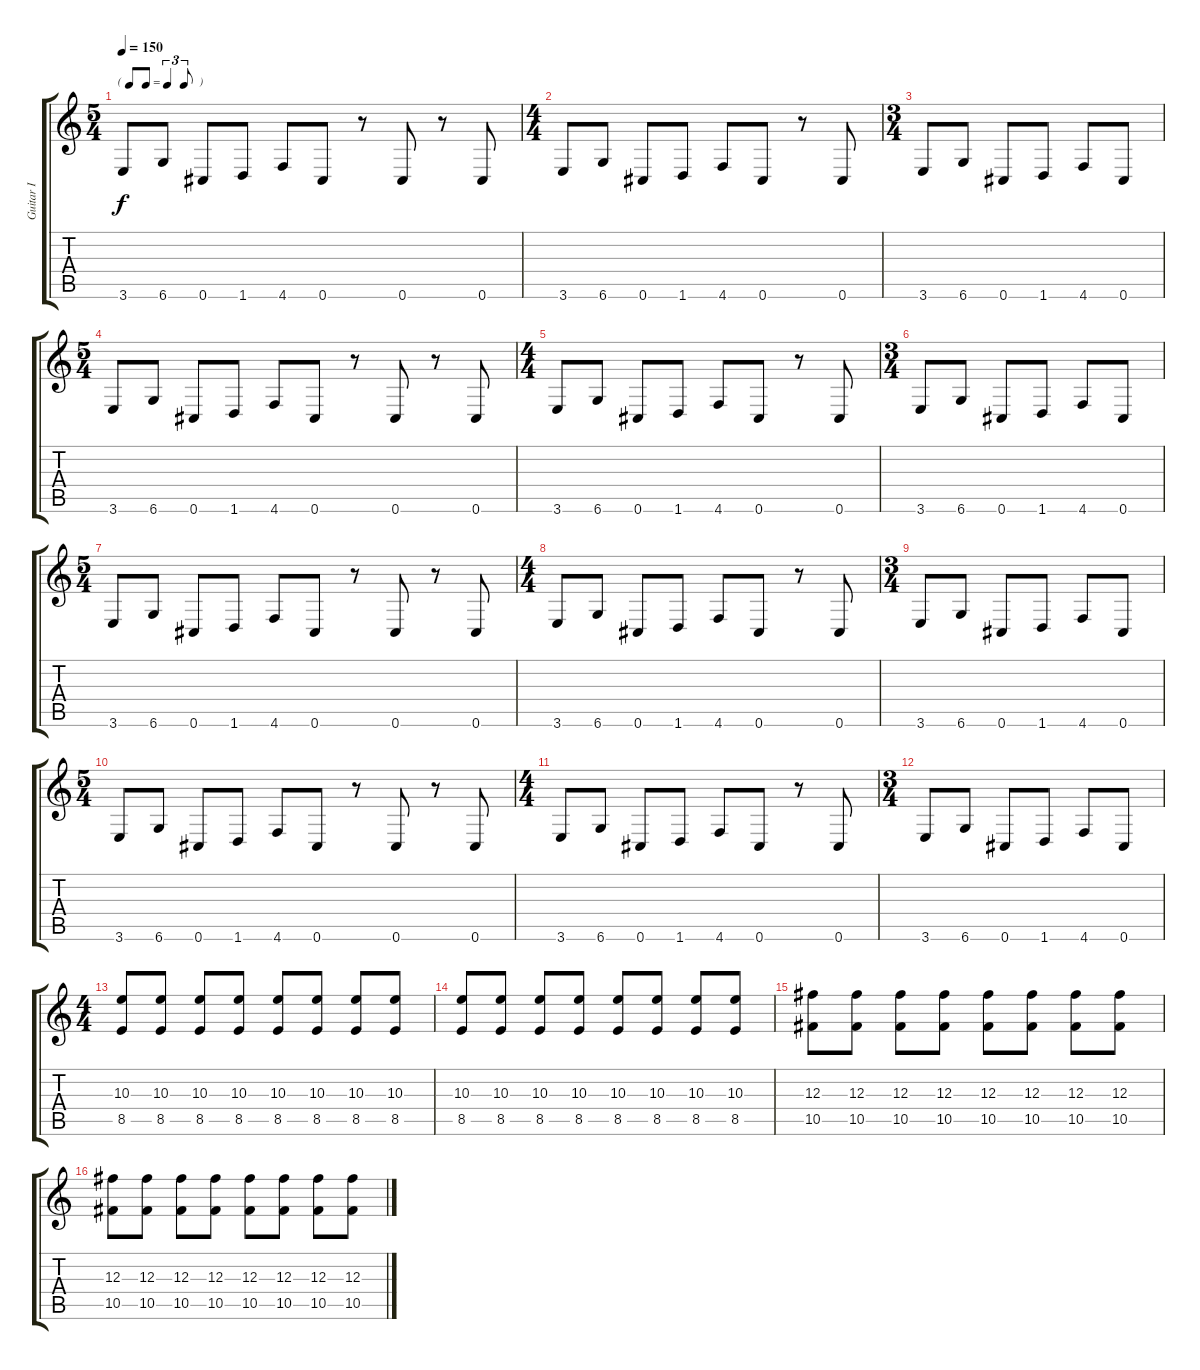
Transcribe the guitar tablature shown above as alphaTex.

\track ("Guitar I" "Guitar I") {instrument distortionguitar}
\staff {score tabs}
\tuning (Eb4 Bb3 Gb3 Db3 Ab2 Db2) {hide}
\ts (5 4)
\tf triplet8th
\tempo 150
\clef g2
\ks c
3.6.8{dy f} 6.6.8 0.6.8 1.6.8 4.6.8 0.6.8 r.8 0.6.8 r.8 0.6.8 |
\ts (4 4)
3.6.8 6.6.8 0.6.8 1.6.8 4.6.8 0.6.8 r.8 0.6.8 |
\ts (3 4)
3.6.8 6.6.8 0.6.8 1.6.8 4.6.8 0.6.8 |
\ts (5 4)
3.6.8 6.6.8 0.6.8 1.6.8 4.6.8 0.6.8 r.8 0.6.8 r.8 0.6.8 |
\ts (4 4)
3.6.8 6.6.8 0.6.8 1.6.8 4.6.8 0.6.8 r.8 0.6.8 |
\ts (3 4)
3.6.8 6.6.8 0.6.8 1.6.8 4.6.8 0.6.8 |
\ts (5 4)
3.6.8 6.6.8 0.6.8 1.6.8 4.6.8 0.6.8 r.8 0.6.8 r.8 0.6.8 |
\ts (4 4)
3.6.8 6.6.8 0.6.8 1.6.8 4.6.8 0.6.8 r.8 0.6.8 |
\ts (3 4)
3.6.8 6.6.8 0.6.8 1.6.8 4.6.8 0.6.8 |
\ts (5 4)
3.6.8 6.6.8 0.6.8 1.6.8 4.6.8 0.6.8 r.8 0.6.8 r.8 0.6.8 |
\ts (4 4)
3.6.8 6.6.8 0.6.8 1.6.8 4.6.8 0.6.8 r.8 0.6.8 |
\ts (3 4)
3.6.8 6.6.8 0.6.8 1.6.8 4.6.8 0.6.8 |
\ts (4 4)
(10.3 8.5).8 (10.3 8.5).8 (10.3 8.5).8 (10.3 8.5).8 (10.3 8.5).8 (10.3 8.5).8 (10.3 8.5).8 (10.3 8.5).8 |
(10.3 8.5).8 (10.3 8.5).8 (10.3 8.5).8 (10.3 8.5).8 (10.3 8.5).8 (10.3 8.5).8 (10.3 8.5).8 (10.3 8.5).8 |
(12.3 10.5).8 (12.3 10.5).8 (12.3 10.5).8 (12.3 10.5).8 (12.3 10.5).8 (12.3 10.5).8 (12.3 10.5).8 (12.3 10.5).8 |
(12.3 10.5).8 (12.3 10.5).8 (12.3 10.5).8 (12.3 10.5).8 (12.3 10.5).8 (12.3 10.5).8 (12.3 10.5).8 (12.3 10.5).8
